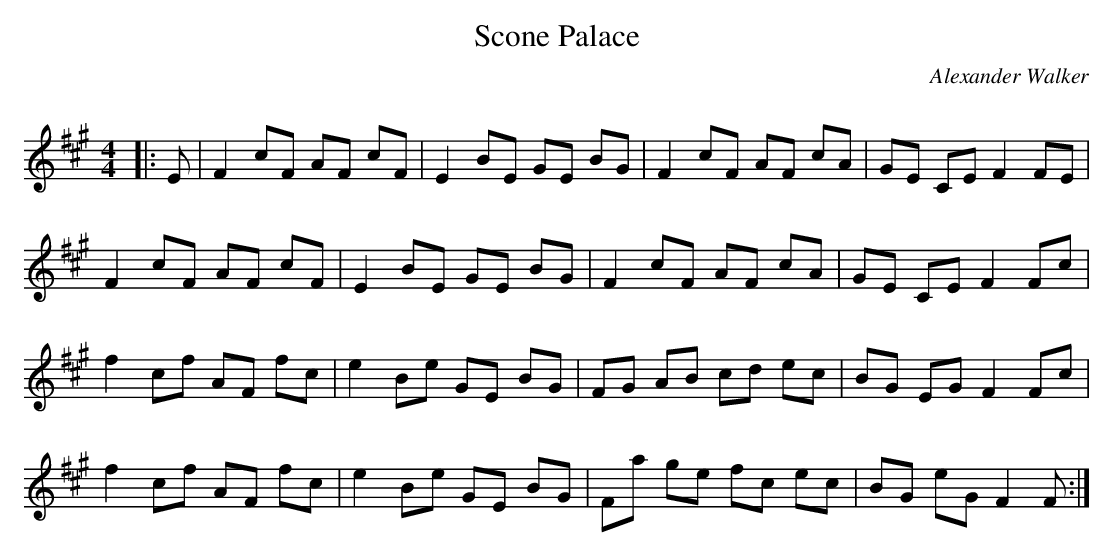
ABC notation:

X:1
T: Scone Palace
C:Alexander Walker
Q: 232
K:F#m
M:4/4
L:1/8
|:E|F2 cF AF cF|E2 BE GE BG|F2 cF AF cA|GE CE F2 FE|
F2 cF AF cF|E2 BE GE BG|F2 cF AF cA|GE CE F2 Fc|
f2 cf AF fc|e2 Be GE BG|FG AB cd ec|BG EG F2 Fc|
f2 cf AF fc|e2 Be GE BG|Fa ge fc ec|BG eG F2 F:|
